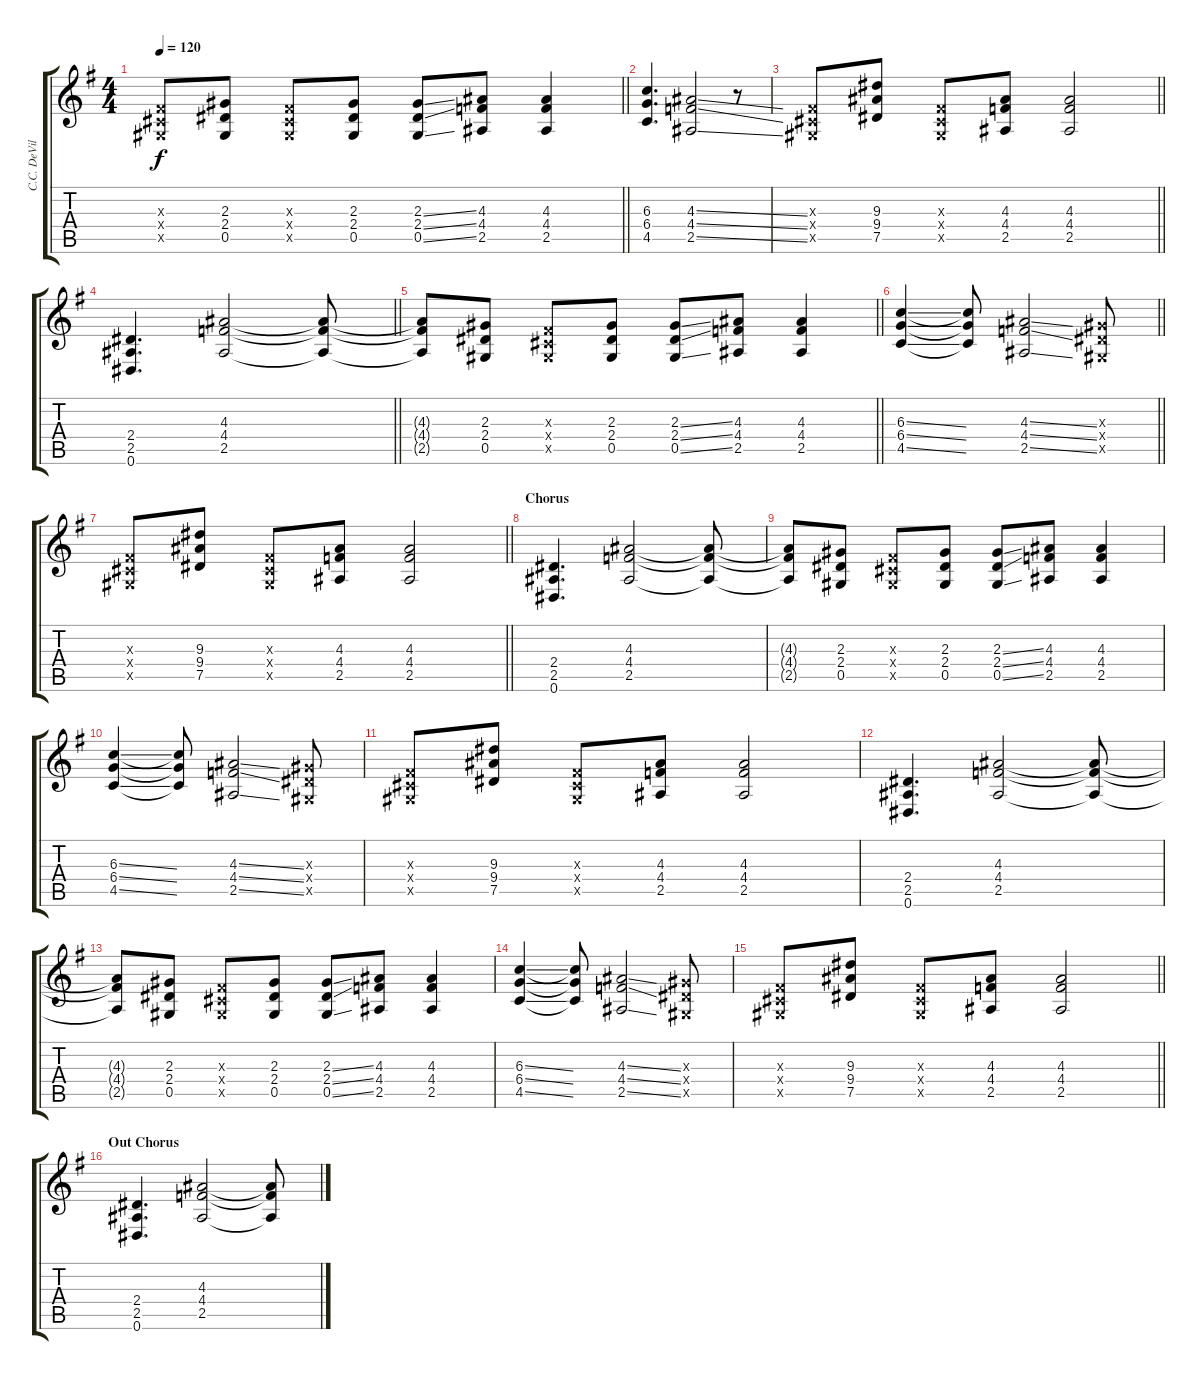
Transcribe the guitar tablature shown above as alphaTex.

\track ("C.C. DeVille: Rhythm Guitar" "C.C. DeVil") {instrument overdrivenguitar}
\staff {score tabs}
\tuning (Eb4 Bb3 Gb3 Db3 Ab2 Eb2) {hide}
\ts (4 4)
\tempo 120
\clef g2
\barLineRight lightlight
\ks g
(0.3{x} 0.4{x} 0.5{x}).8{dy f} (2.3 2.4 0.5).8 (0.3{x} 0.4{x} 0.5{x}).8 (2.3 2.4 0.5).8 (2.3{ss} 2.4{ss} 0.5{ss}).8 (4.3 4.4 2.5).8 (4.3 4.4 2.5).4 |
(6.3 6.4 4.5).4{d} (4.3{ss} 4.4{ss} 2.5{ss}).2 r.8 |
\barLineRight lightlight
(0.3{x} 0.4{x} 0.5{x}).8 (9.3 9.4 7.5).8 (0.3{x} 0.4{x} 0.5{x}).8 (4.3 4.4 2.5).8 (4.3 4.4 2.5).2 |
\barLineRight lightlight
(2.4 2.5 0.6).4{d} (4.3 4.4 2.5).2 (4.3{t} 4.4{t} 2.5{t}).8 |
\barLineRight lightlight
(4.3{t} 4.4{t} 2.5{t}).8 (2.3 2.4 0.5).8 (0.3{x} 0.4{x} 0.5{x}).8 (2.3 2.4 0.5).8 (2.3{ss} 2.4{ss} 0.5{ss}).8 (4.3 4.4 2.5).8 (4.3 4.4 2.5).4 |
\barLineRight lightlight
(6.3{ss} 6.4{ss} 4.5{ss}).4 (6.3{t} 6.4{t} 4.5{t}).8 (4.3{ss} 4.4{ss} 2.5{ss}).2 (2.3{x} 2.4{x} 0.5{x}).8 |
\barLineRight lightlight
(0.3{x} 0.4{x} 0.5{x}).8 (9.3 9.4 7.5).8 (0.3{x} 0.4{x} 0.5{x}).8 (4.3 4.4 2.5).8 (4.3 4.4 2.5).2 |
\section ("" "Chorus")
(2.4 2.5 0.6).4{d} (4.3 4.4 2.5).2 (4.3{t} 4.4{t} 2.5{t}).8 |
(4.3{t} 4.4{t} 2.5{t}).8 (2.3 2.4 0.5).8 (0.3{x} 0.4{x} 0.5{x}).8 (2.3 2.4 0.5).8 (2.3{ss} 2.4{ss} 0.5{ss}).8 (4.3 4.4 2.5).8 (4.3 4.4 2.5).4 |
(6.3{ss} 6.4{ss} 4.5{ss}).4 (6.3{t} 6.4{t} 4.5{t}).8 (4.3{ss} 4.4{ss} 2.5{ss}).2 (2.3{x} 2.4{x} 0.5{x}).8 |
(0.3{x} 0.4{x} 0.5{x}).8 (9.3 9.4 7.5).8 (0.3{x} 0.4{x} 0.5{x}).8 (4.3 4.4 2.5).8 (4.3 4.4 2.5).2 |
(2.4 2.5 0.6).4{d} (4.3 4.4 2.5).2 (4.3{t} 4.4{t} 2.5{t}).8 |
(4.3{t} 4.4{t} 2.5{t}).8 (2.3 2.4 0.5).8 (0.3{x} 0.4{x} 0.5{x}).8 (2.3 2.4 0.5).8 (2.3{ss} 2.4{ss} 0.5{ss}).8 (4.3 4.4 2.5).8 (4.3 4.4 2.5).4 |
(6.3{ss} 6.4{ss} 4.5{ss}).4 (6.3{t} 6.4{t} 4.5{t}).8 (4.3{ss} 4.4{ss} 2.5{ss}).2 (2.3{x} 2.4{x} 0.5{x}).8 |
\barLineRight lightlight
(0.3{x} 0.4{x} 0.5{x}).8 (9.3 9.4 7.5).8 (0.3{x} 0.4{x} 0.5{x}).8 (4.3 4.4 2.5).8 (4.3 4.4 2.5).2 |
\section ("" "Out Chorus")
(2.4 2.5 0.6).4{d} (4.3 4.4 2.5).2 (4.3{t} 4.4{t} 2.5{t}).8
